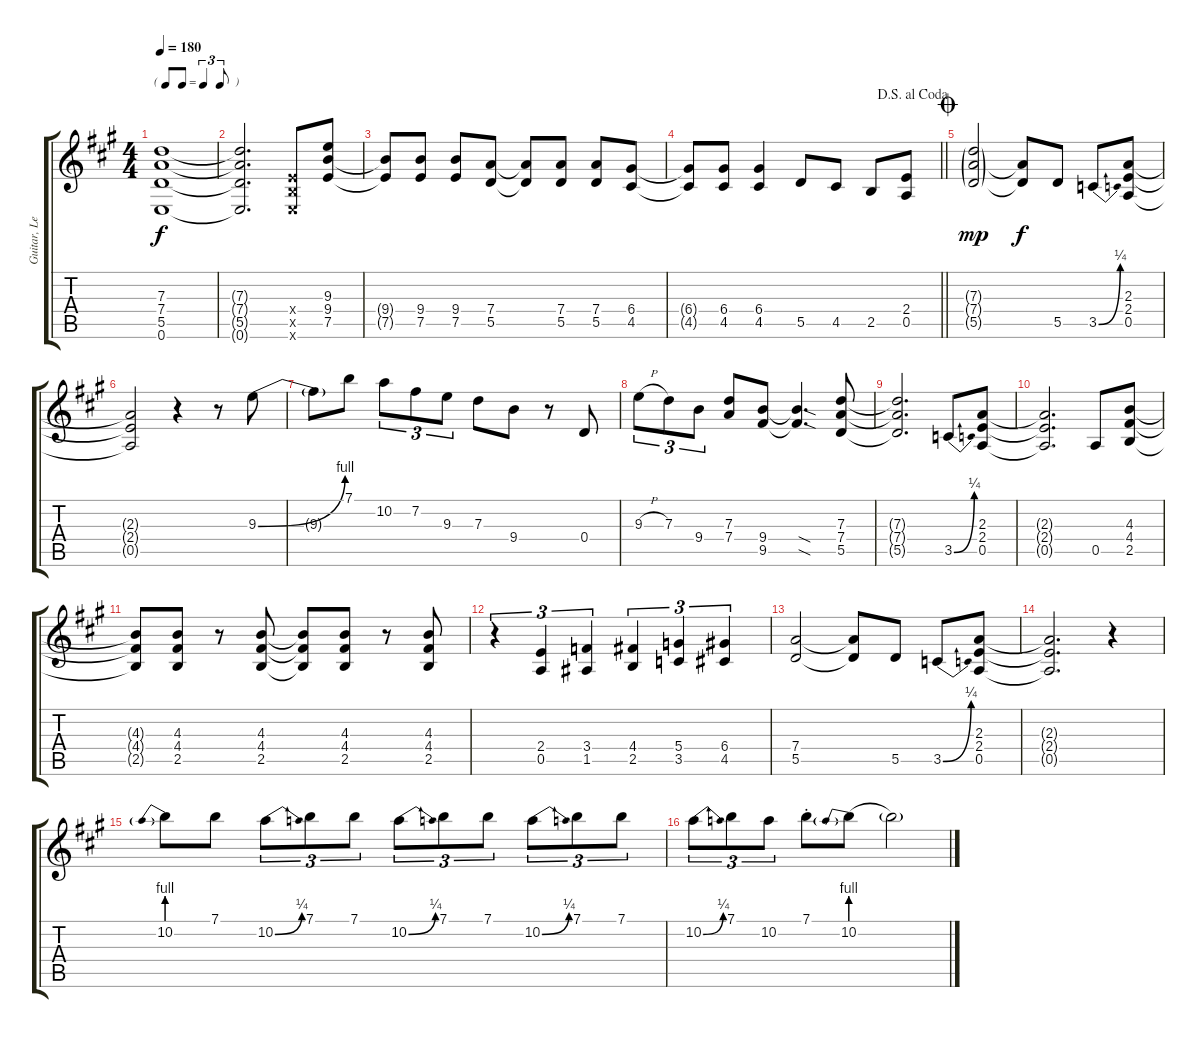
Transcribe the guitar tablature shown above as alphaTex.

\track ("Guitar, Lead" "Guitar, Le") {instrument distortionguitar}
\staff {score tabs}
\tuning (E4 B3 G3 D3 A2 E2) {hide}
\ts (4 4)
\tf triplet8th
\tempo 180
\clef g2
\ks a
(7.3{t} 7.4{t} 5.5{t} 0.6{t}).1{dy f} |
(7.3{t} 7.4{t} 5.5{t} 0.6{t}).2{d} (2.4{x} 2.5{x} 0.6{x}).8 (9.3 9.4 7.5).8 |
(9.4{t} 7.5{t}).8 (9.4 7.5).8 (9.4 7.5).8 (7.4 5.5).8 (7.4{t} 5.5{t}).8 (7.4 5.5).8 (7.4 5.5).8 (6.4 4.5).8 |
\jump dalsegnoalcoda
\barLineRight lightlight
(6.4{t} 4.5{t}).8 (6.4 4.5).8 (6.4 4.5).4 5.5.8 4.5.8 2.5.8 (2.4 0.5).8 |
\jump coda
(7.3{g} 7.4{g} 5.5{g}).2{dy mp} (7.4{t} 5.5{t}).8{dy f} 5.5.8 3.5{be (bend 0 0 60 1)}.8 (2.3 2.4 0.5).8 |
(2.3{t} 2.4{t} 0.5{t}).2 r.4 r.8 9.3{be (bend 0 0 60 4)}.8 |
9.3{t}.8 7.1.8 10.2.8{tu (3 2)} 7.2.8{tu (3 2)} 9.3.8{tu (3 2)} 7.3.8 9.4.8 r.8 0.4.8 |
9.3{h}.8{tu (3 2)} 7.3.8{tu (3 2)} 9.4.8{tu (3 2)} (7.3 7.4).8 (9.4 9.5).8 (9.4{sod t} 9.5{sod t}).4{d} (7.3 7.4 5.5).8 |
(7.3{t} 7.4{t} 5.5{t}).2{d} 3.5{be (bend 0 0 60 1)}.8 (2.3 2.4 0.5).8 |
(2.3{t} 2.4{t} 0.5{t}).2{d} 0.5.8 (4.3 4.4 2.5).8 |
(4.3{t} 4.4{t} 2.5{t}).8 (4.3 4.4 2.5).8 r.8 (4.3 4.4 2.5).8 (4.3{t} 4.4{t} 2.5{t}).8 (4.3 4.4 2.5).8 r.8 (4.3 4.4 2.5).8 |
r.4{tu (3 2)} (2.4 0.5).4{tu (3 2)} (3.4 1.5).4{tu (3 2)} (4.4 2.5).4{tu (3 2)} (5.4 3.5).4{tu (3 2)} (6.4 4.5).4{tu (3 2)} |
(7.4 5.5).2 (7.4{t} 5.5{t}).8 5.5.8 3.5{be (bend 0 0 60 1)}.8 (2.3 2.4 0.5).8 |
(2.3{t} 2.4{t} 0.5{t}).2{d} r.4 |
10.2{be (prebend 0 4 60 4)}.8 7.1.8 10.2{be (bend 0 0 60 1)}.8{tu (3 2)} 7.1.8{tu (3 2)} 7.1.8{tu (3 2)} 10.2{be (bend 0 0 60 1)}.8{tu (3 2)} 7.1.8{tu (3 2)} 7.1.8{tu (3 2)} 10.2{be (bend 0 0 60 1)}.8{tu (3 2)} 7.1.8{tu (3 2)} 7.1.8{tu (3 2)} |
10.2{be (bend 0 0 60 1)}.8{tu (3 2)} 7.1.8{tu (3 2)} 10.2.8{tu (3 2)} 7.1{st}.8 10.2{be (prebend 0 4 60 4)}.8 10.2{t}.2
